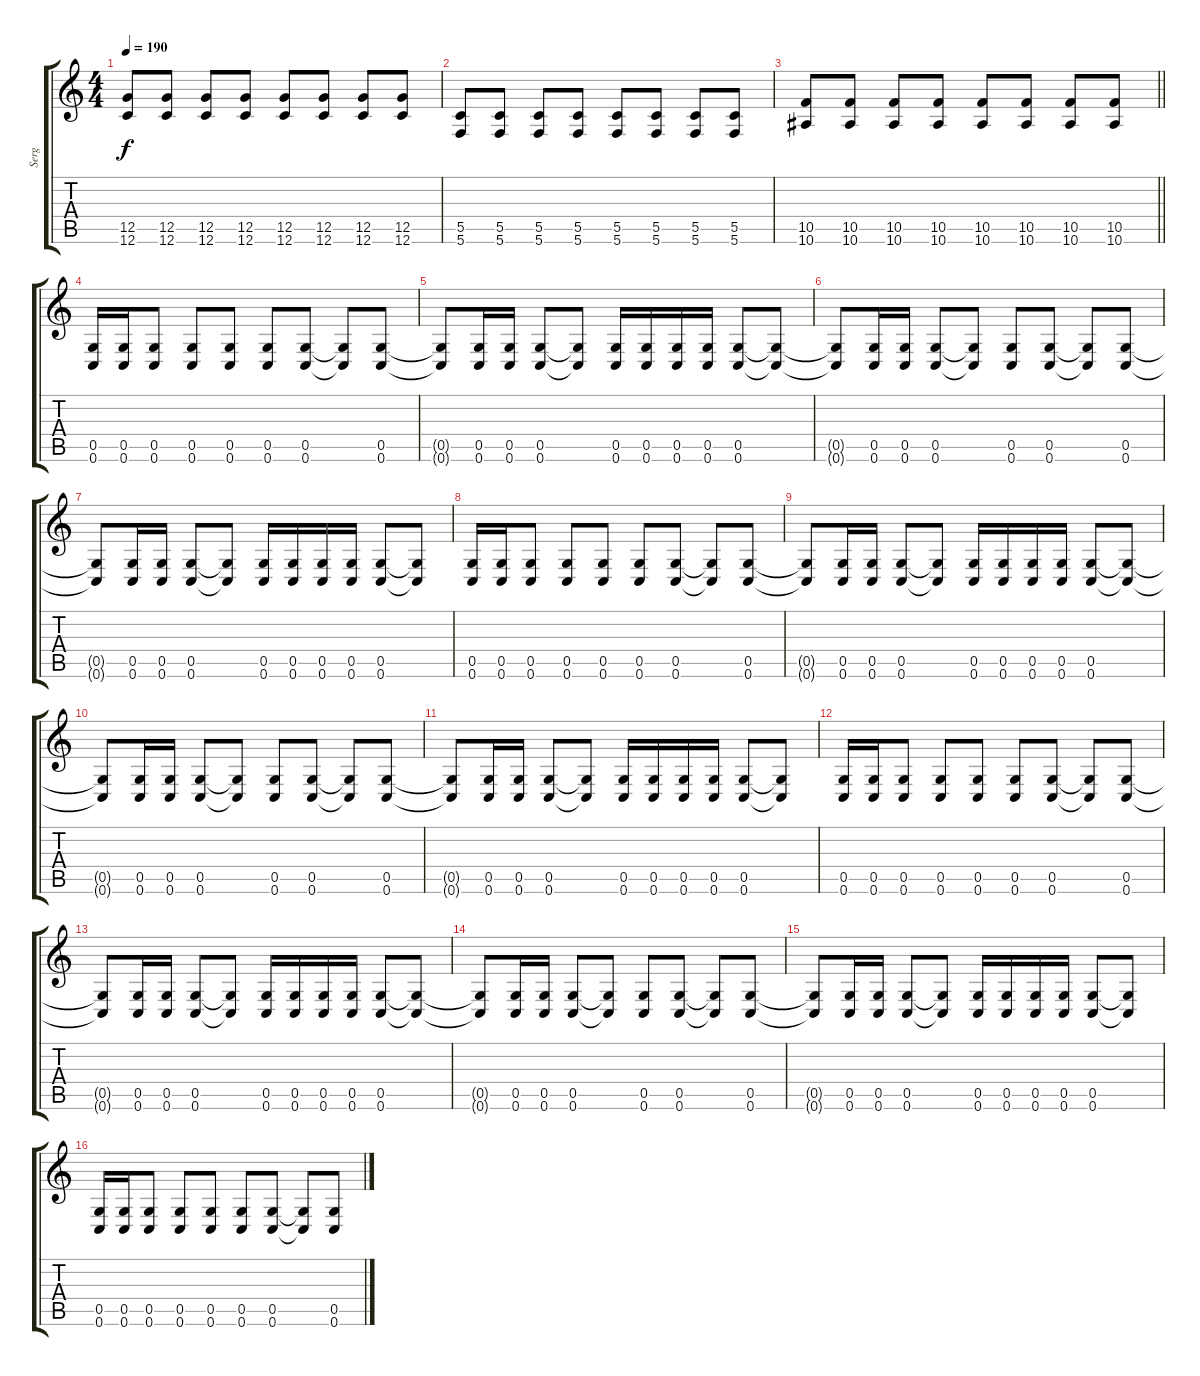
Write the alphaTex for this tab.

\track ("Serg" "Serg") {instrument distortionguitar}
\staff {score tabs}
\tuning (D4 A3 F3 C3 G2 C2) {hide}
\ts (4 4)
\tempo 190
\clef g2
\ks c
(12.5 12.6).8{dy f} (12.5 12.6).8 (12.5 12.6).8 (12.5 12.6).8 (12.5 12.6).8 (12.5 12.6).8 (12.5 12.6).8 (12.5 12.6).8 |
(5.5 5.6).8 (5.5 5.6).8 (5.5 5.6).8 (5.5 5.6).8 (5.5 5.6).8 (5.5 5.6).8 (5.5 5.6).8 (5.5 5.6).8 |
\barLineRight lightlight
(10.5 10.6).8 (10.5 10.6).8 (10.5 10.6).8 (10.5 10.6).8 (10.5 10.6).8 (10.5 10.6).8 (10.5 10.6).8 (10.5 10.6).8 |
\section ("" "")
(0.5 0.6).16 (0.5 0.6).16 (0.5 0.6).8 (0.5 0.6).8 (0.5 0.6).8 (0.5 0.6).8 (0.5 0.6).8 (0.5{t} 0.6{t}).8 (0.5 0.6).8 |
(0.5{t} 0.6{t}).8 (0.5 0.6).16 (0.5 0.6).16 (0.5 0.6).8 (0.5{t} 0.6{t}).8 (0.5 0.6).16 (0.5 0.6).16 (0.5 0.6).16 (0.5 0.6).16 (0.5 0.6).8 (0.5{t} 0.6{t}).8 |
(0.5{t} 0.6{t}).8 (0.5 0.6).16 (0.5 0.6).16 (0.5 0.6).8 (0.5{t} 0.6{t}).8 (0.5 0.6).8 (0.5 0.6).8 (0.5{t} 0.6{t}).8 (0.5 0.6).8 |
(0.5{t} 0.6{t}).8 (0.5 0.6).16 (0.5 0.6).16 (0.5 0.6).8 (0.5{t} 0.6{t}).8 (0.5 0.6).16 (0.5 0.6).16 (0.5 0.6).16 (0.5 0.6).16 (0.5 0.6).8 (0.5{t} 0.6{t}).8 |
(0.5 0.6).16 (0.5 0.6).16 (0.5 0.6).8 (0.5 0.6).8 (0.5 0.6).8 (0.5 0.6).8 (0.5 0.6).8 (0.5{t} 0.6{t}).8 (0.5 0.6).8 |
(0.5{t} 0.6{t}).8 (0.5 0.6).16 (0.5 0.6).16 (0.5 0.6).8 (0.5{t} 0.6{t}).8 (0.5 0.6).16 (0.5 0.6).16 (0.5 0.6).16 (0.5 0.6).16 (0.5 0.6).8 (0.5{t} 0.6{t}).8 |
(0.5{t} 0.6{t}).8 (0.5 0.6).16 (0.5 0.6).16 (0.5 0.6).8 (0.5{t} 0.6{t}).8 (0.5 0.6).8 (0.5 0.6).8 (0.5{t} 0.6{t}).8 (0.5 0.6).8 |
(0.5{t} 0.6{t}).8 (0.5 0.6).16 (0.5 0.6).16 (0.5 0.6).8 (0.5{t} 0.6{t}).8 (0.5 0.6).16 (0.5 0.6).16 (0.5 0.6).16 (0.5 0.6).16 (0.5 0.6).8 (0.5{t} 0.6{t}).8 |
(0.5 0.6).16 (0.5 0.6).16 (0.5 0.6).8 (0.5 0.6).8 (0.5 0.6).8 (0.5 0.6).8 (0.5 0.6).8 (0.5{t} 0.6{t}).8 (0.5 0.6).8 |
(0.5{t} 0.6{t}).8 (0.5 0.6).16 (0.5 0.6).16 (0.5 0.6).8 (0.5{t} 0.6{t}).8 (0.5 0.6).16 (0.5 0.6).16 (0.5 0.6).16 (0.5 0.6).16 (0.5 0.6).8 (0.5{t} 0.6{t}).8 |
(0.5{t} 0.6{t}).8 (0.5 0.6).16 (0.5 0.6).16 (0.5 0.6).8 (0.5{t} 0.6{t}).8 (0.5 0.6).8 (0.5 0.6).8 (0.5{t} 0.6{t}).8 (0.5 0.6).8 |
(0.5{t} 0.6{t}).8 (0.5 0.6).16 (0.5 0.6).16 (0.5 0.6).8 (0.5{t} 0.6{t}).8 (0.5 0.6).16 (0.5 0.6).16 (0.5 0.6).16 (0.5 0.6).16 (0.5 0.6).8 (0.5{t} 0.6{t}).8 |
(0.5 0.6).16 (0.5 0.6).16 (0.5 0.6).8 (0.5 0.6).8 (0.5 0.6).8 (0.5 0.6).8 (0.5 0.6).8 (0.5{t} 0.6{t}).8 (0.5 0.6).8
